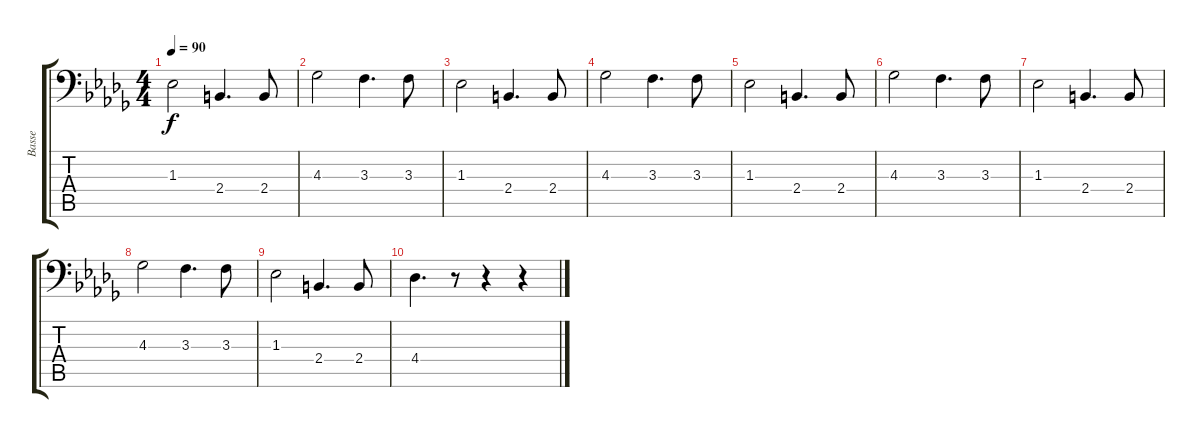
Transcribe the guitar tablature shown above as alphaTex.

\track ("Basse" "Basse") {instrument electricbasspick}
\staff {score tabs}
\tuning (C3 G2 D2 A1 E1 B0) {hide}
\ts (4 4)
\tempo 90
\clef f4
\ks db
1.3.2{dy f} 2.4.4{d} 2.4.8 |
4.3.2 3.3.4{d} 3.3.8 |
1.3.2 2.4.4{d} 2.4.8 |
4.3.2 3.3.4{d} 3.3.8 |
1.3.2 2.4.4{d} 2.4.8 |
4.3.2 3.3.4{d} 3.3.8 |
1.3.2 2.4.4{d} 2.4.8 |
4.3.2 3.3.4{d} 3.3.8 |
1.3.2 2.4.4{d} 2.4.8 |
4.4.4{d} r.8 r.4 r.4
